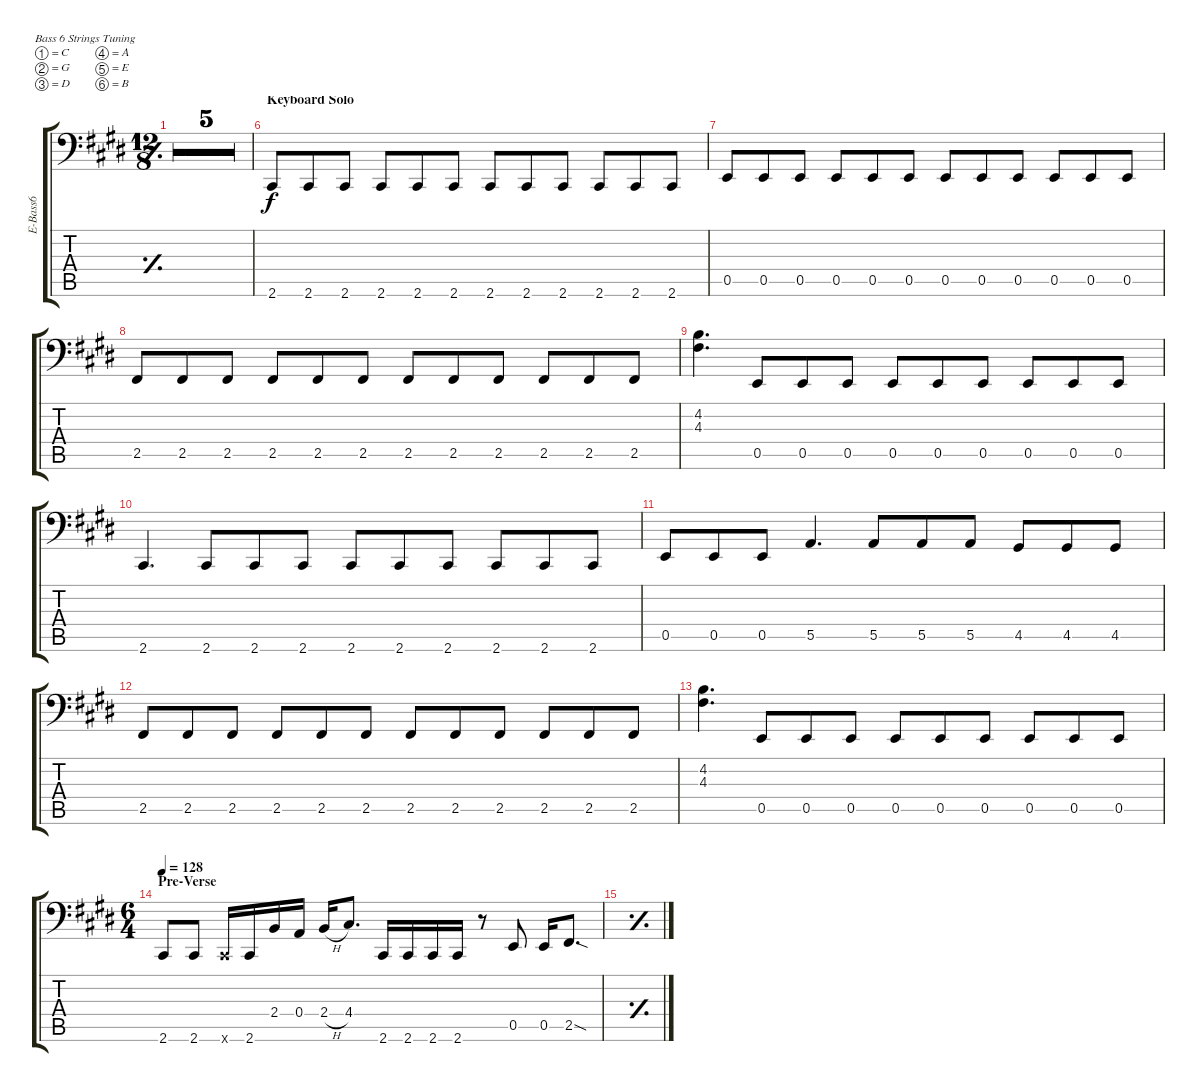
\defaultSystemsLayout 4
\bracketExtendMode groupsimilarinstruments
\otherSystemsTrackNameOrientation horizontal
\track ("Electric Bass" "E-Bass6") {multiBarRest instrument electricbassfinger}
\staff {score tabs}
\tuning (C3 G2 D2 A1 E1 B0)
\ts (12 8)
\tempo 237
\clef f4
\simile simple
\ks e
|
|
|
|
|
\section ("" "Keyboard Solo")
2.6{acc #}.8{beam Up} 2.6{acc #}.8{beam Up} 2.6{acc #}.8{beam Up} 2.6{acc #}.8{beam Up} 2.6{acc #}.8{beam Up} 2.6{acc #}.8{beam Up} 2.6{acc #}.8{beam Up} 2.6{acc #}.8{beam Up} 2.6{acc #}.8{beam Up} 2.6{acc #}.8{beam Up} 2.6{acc #}.8{beam Up} 2.6{acc #}.8{beam Up} |
0.5{acc forcenatural}.8{beam Up} 0.5{acc forcenatural}.8{beam Up} 0.5{acc forcenatural}.8{beam Up} 0.5{acc forcenatural}.8{beam Up} 0.5{acc forcenatural}.8{beam Up} 0.5{acc forcenatural}.8{beam Up} 0.5{acc forcenatural}.8{beam Up} 0.5{acc forcenatural}.8{beam Up} 0.5{acc forcenatural}.8{beam Up} 0.5{acc forcenatural}.8{beam Up} 0.5{acc forcenatural}.8{beam Up} 0.5{acc forcenatural}.8{beam Up} |
2.5{acc #}.8{beam Up} 2.5{acc #}.8{beam Up} 2.5{acc #}.8{beam Up} 2.5{acc #}.8{beam Up} 2.5{acc #}.8{beam Up} 2.5{acc #}.8{beam Up} 2.5{acc #}.8{beam Up} 2.5{acc #}.8{beam Up} 2.5{acc #}.8{beam Up} 2.5{acc #}.8{beam Up} 2.5{acc #}.8{beam Up} 2.5{acc #}.8{beam Up} |
(4.2{acc forcenatural} 4.3{acc #}).4{d beam Down} 0.5{acc forcenatural}.8{beam Up} 0.5{acc forcenatural}.8{beam Up} 0.5{acc forcenatural}.8{beam Up} 0.5{acc forcenatural}.8{beam Up} 0.5{acc forcenatural}.8{beam Up} 0.5{acc forcenatural}.8{beam Up} 0.5{acc forcenatural}.8{beam Up} 0.5{acc forcenatural}.8{beam Up} 0.5{acc forcenatural}.8{beam Up} |
2.6{acc #}.4{d beam Up} 2.6{acc #}.8{beam Up} 2.6{acc #}.8{beam Up} 2.6{acc #}.8{beam Up} 2.6{acc #}.8{beam Up} 2.6{acc #}.8{beam Up} 2.6{acc #}.8{beam Up} 2.6{acc #}.8{beam Up} 2.6{acc #}.8{beam Up} 2.6{acc #}.8{beam Up} |
0.5{acc forcenatural}.8{beam Up} 0.5{acc forcenatural}.8{beam Up} 0.5{acc forcenatural}.8{beam Up} 5.5{acc forcenatural}.4{d beam Up} 5.5{acc forcenatural}.8{beam Up} 5.5{acc forcenatural}.8{beam Up} 5.5{acc forcenatural}.8{beam Up} 4.5{acc #}.8{beam Up} 4.5{acc #}.8{beam Up} 4.5{acc #}.8{beam Up} |
2.5{acc #}.8{beam Up} 2.5{acc #}.8{beam Up} 2.5{acc #}.8{beam Up} 2.5{acc #}.8{beam Up} 2.5{acc #}.8{beam Up} 2.5{acc #}.8{beam Up} 2.5{acc #}.8{beam Up} 2.5{acc #}.8{beam Up} 2.5{acc #}.8{beam Up} 2.5{acc #}.8{beam Up} 2.5{acc #}.8{beam Up} 2.5{acc #}.8{beam Up} |
(4.2{acc forcenatural} 4.3{acc #}).4{d beam Down} 0.5{acc forcenatural}.8{beam Up} 0.5{acc forcenatural}.8{beam Up} 0.5{acc forcenatural}.8{beam Up} 0.5{acc forcenatural}.8{beam Up} 0.5{acc forcenatural}.8{beam Up} 0.5{acc forcenatural}.8{beam Up} 0.5{acc forcenatural}.8{beam Up} 0.5{acc forcenatural}.8{beam Up} 0.5{acc forcenatural}.8{beam Up} |
\ts (6 4)
\section ("" "Pre-Verse")
\tempo 128
2.6{acc #}.8{beam Up} 2.6{acc #}.8{beam Up} 2.6{x acc #}.16{beam Up} 2.6{acc #}.16{beam Up} 2.4{acc forcenatural}.16{beam Up} 0.4{acc forcenatural}.16{beam Up} 2.4{h acc forcenatural}.16{beam Up} 4.4{acc #}.8{d beam Up} 2.6{acc #}.16{beam Up} 2.6{acc #}.16{beam Up} 2.6{acc #}.16{beam Up} 2.6{acc #}.16{beam Up} r.8{beam Up} 0.5{acc forcenatural}.8{beam Up} 0.5{acc forcenatural}.16{beam Up} 2.5{sod acc #}.8{d beam Up} |
\simile simple
